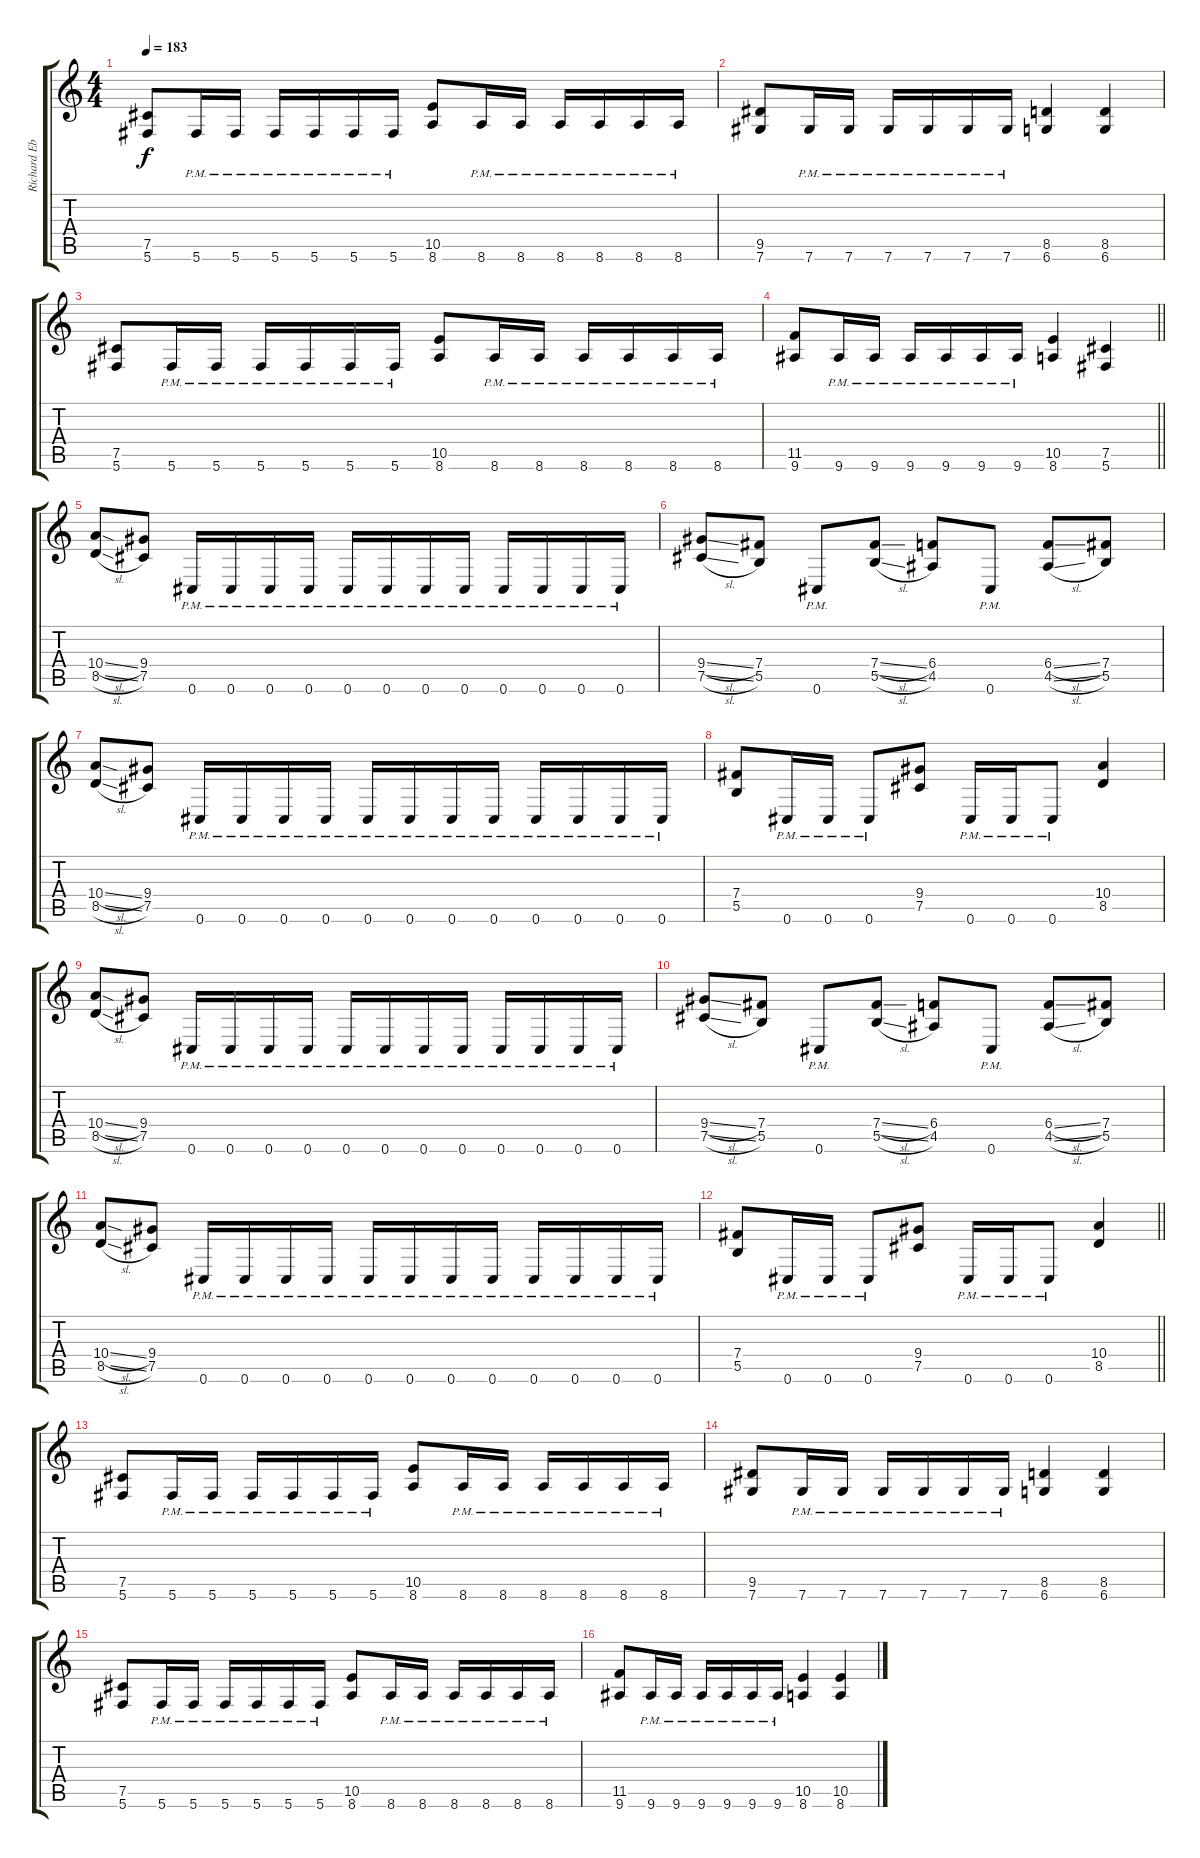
\track ("Richard Ebisch (Lead)" "Richard Eb") {instrument distortionguitar}
\staff {score tabs}
\tuning (Db4 Ab3 E3 B2 Gb2 Db2) {hide}
\ts (4 4)
\tempo 183
\clef g2
\ks c
(7.5 5.6).8{dy f} 5.6{pm}.16 5.6{pm}.16 5.6{pm}.16 5.6{pm}.16 5.6{pm}.16 5.6{pm}.16 (10.5 8.6).8 8.6{pm}.16 8.6{pm}.16 8.6{pm}.16 8.6{pm}.16 8.6{pm}.16 8.6{pm}.16 |
(9.5 7.6).8 7.6{pm}.16 7.6{pm}.16 7.6{pm}.16 7.6{pm}.16 7.6{pm}.16 7.6{pm}.16 (8.5 6.6).4 (8.5 6.6).4 |
(7.5 5.6).8 5.6{pm}.16 5.6{pm}.16 5.6{pm}.16 5.6{pm}.16 5.6{pm}.16 5.6{pm}.16 (10.5 8.6).8 8.6{pm}.16 8.6{pm}.16 8.6{pm}.16 8.6{pm}.16 8.6{pm}.16 8.6{pm}.16 |
\barLineRight lightlight
(11.5 9.6).8 9.6{pm}.16 9.6{pm}.16 9.6{pm}.16 9.6{pm}.16 9.6{pm}.16 9.6{pm}.16 (10.5 8.6).4 (7.5 5.6).4 |
(10.4{sl} 8.5{sl}).8 (9.4 7.5).8 0.6{pm}.16 0.6{pm}.16 0.6{pm}.16 0.6{pm}.16 0.6{pm}.16 0.6{pm}.16 0.6{pm}.16 0.6{pm}.16 0.6{pm}.16 0.6{pm}.16 0.6{pm}.16 0.6{pm}.16 |
(9.4{sl} 7.5{sl}).8 (7.4 5.5).8 0.6{pm}.8 (7.4{sl} 5.5{sl}).8 (6.4 4.5).8 0.6{pm}.8 (6.4{sl} 4.5{sl}).8 (7.4 5.5).8 |
(10.4{sl} 8.5{sl}).8 (9.4 7.5).8 0.6{pm}.16 0.6{pm}.16 0.6{pm}.16 0.6{pm}.16 0.6{pm}.16 0.6{pm}.16 0.6{pm}.16 0.6{pm}.16 0.6{pm}.16 0.6{pm}.16 0.6{pm}.16 0.6{pm}.16 |
(7.4 5.5).8 0.6{pm}.16 0.6{pm}.16 0.6{pm}.8 (9.4 7.5).8 0.6{pm}.16 0.6{pm}.16 0.6{pm}.8 (10.4 8.5).4 |
(10.4{sl} 8.5{sl}).8 (9.4 7.5).8 0.6{pm}.16 0.6{pm}.16 0.6{pm}.16 0.6{pm}.16 0.6{pm}.16 0.6{pm}.16 0.6{pm}.16 0.6{pm}.16 0.6{pm}.16 0.6{pm}.16 0.6{pm}.16 0.6{pm}.16 |
(9.4{sl} 7.5{sl}).8 (7.4 5.5).8 0.6{pm}.8 (7.4{sl} 5.5{sl}).8 (6.4 4.5).8 0.6{pm}.8 (6.4{sl} 4.5{sl}).8 (7.4 5.5).8 |
(10.4{sl} 8.5{sl}).8 (9.4 7.5).8 0.6{pm}.16 0.6{pm}.16 0.6{pm}.16 0.6{pm}.16 0.6{pm}.16 0.6{pm}.16 0.6{pm}.16 0.6{pm}.16 0.6{pm}.16 0.6{pm}.16 0.6{pm}.16 0.6{pm}.16 |
\barLineRight lightlight
(7.4 5.5).8 0.6{pm}.16 0.6{pm}.16 0.6{pm}.8 (9.4 7.5).8 0.6{pm}.16 0.6{pm}.16 0.6{pm}.8 (10.4 8.5).4 |
(7.5 5.6).8 5.6{pm}.16 5.6{pm}.16 5.6{pm}.16 5.6{pm}.16 5.6{pm}.16 5.6{pm}.16 (10.5 8.6).8 8.6{pm}.16 8.6{pm}.16 8.6{pm}.16 8.6{pm}.16 8.6{pm}.16 8.6{pm}.16 |
(9.5 7.6).8 7.6{pm}.16 7.6{pm}.16 7.6{pm}.16 7.6{pm}.16 7.6{pm}.16 7.6{pm}.16 (8.5 6.6).4 (8.5 6.6).4 |
(7.5 5.6).8 5.6{pm}.16 5.6{pm}.16 5.6{pm}.16 5.6{pm}.16 5.6{pm}.16 5.6{pm}.16 (10.5 8.6).8 8.6{pm}.16 8.6{pm}.16 8.6{pm}.16 8.6{pm}.16 8.6{pm}.16 8.6{pm}.16 |
(11.5 9.6).8 9.6{pm}.16 9.6{pm}.16 9.6{pm}.16 9.6{pm}.16 9.6{pm}.16 9.6{pm}.16 (10.5 8.6).4 (10.5 8.6).4
